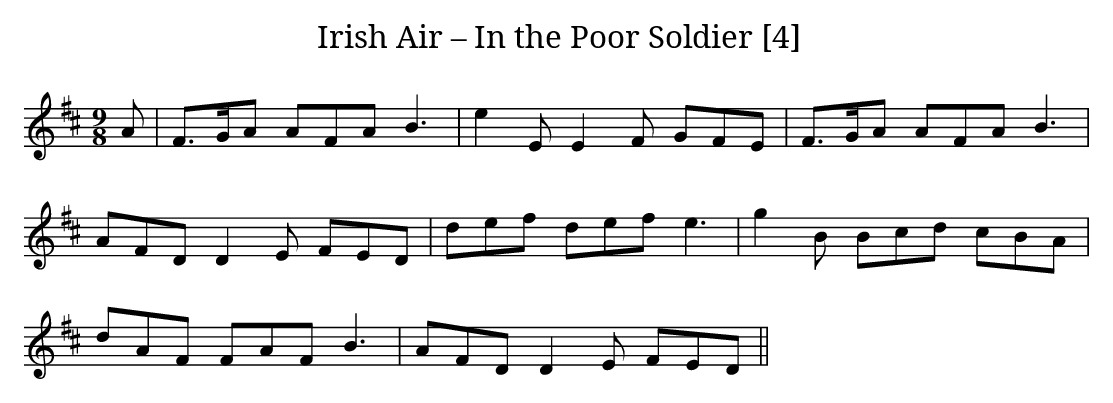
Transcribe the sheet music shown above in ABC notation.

X:1
T:Irish Air – In the Poor Soldier [4]
M:9/8
L:1/8
K:D
A|F>GA AFA B3|e2E E2F GFE|F>GA AFA B3|
AFD D2E FED|def def e3|g2B Bcd cBA|
dAF FAF B3|AFD D2E FED||
